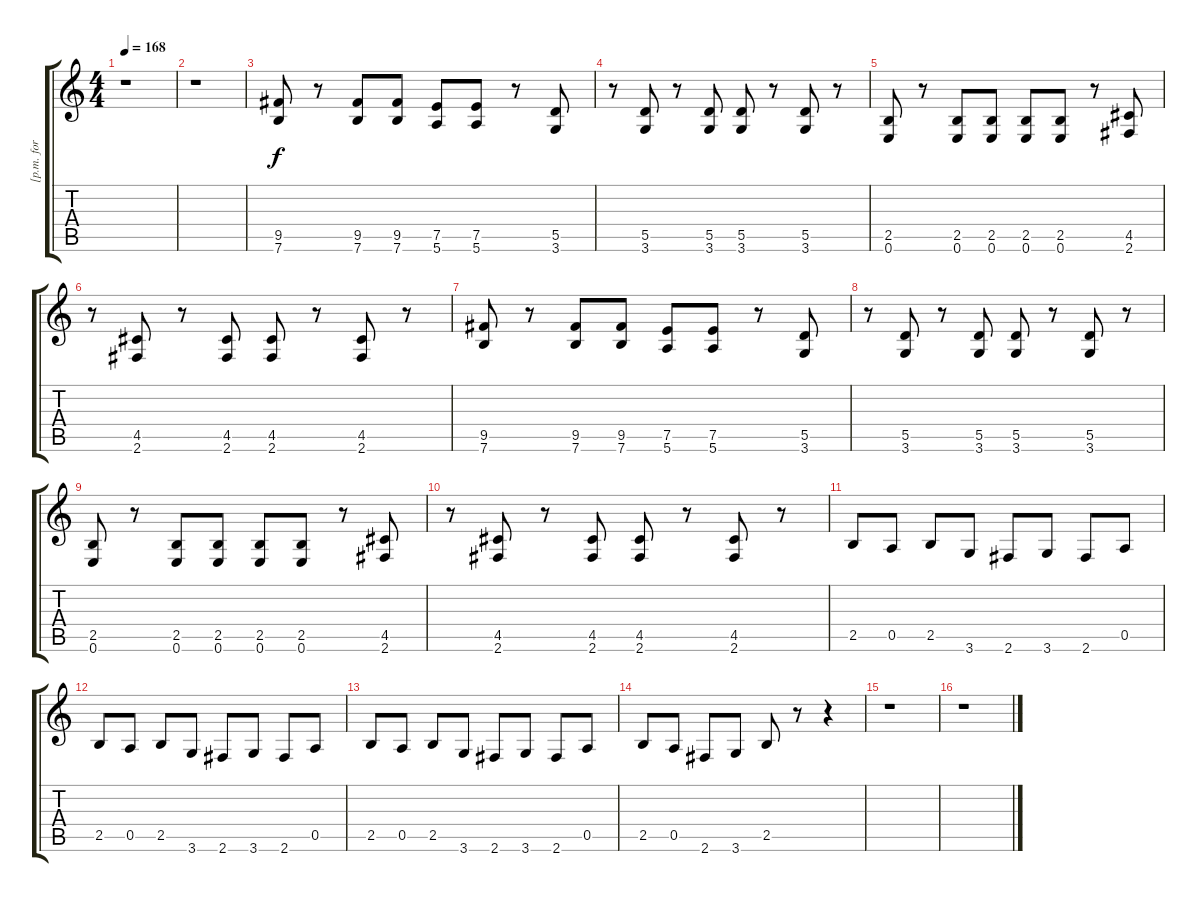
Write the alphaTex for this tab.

\track ("[p.m. for gtr. 1-2 ]" "[p.m. for ") {instrument electricguitarmuted}
\staff {score tabs}
\tuning (E4 B3 G3 D3 A2 E2) {hide}
\ts (4 4)
\tempo 168
\clef g2
\ks c
r.1{dy f} |
r.1 |
(9.5 7.6).8 r.8 (9.5 7.6).8 (9.5 7.6).8 (7.5 5.6).8 (7.5 5.6).8 r.8 (5.5 3.6).8 |
r.8 (5.5 3.6).8 r.8 (5.5 3.6).8 (5.5 3.6).8 r.8 (5.5 3.6).8 r.8 |
(2.5 0.6).8 r.8 (2.5 0.6).8 (2.5 0.6).8 (2.5 0.6).8 (2.5 0.6).8 r.8 (4.5 2.6).8 |
r.8 (4.5 2.6).8 r.8 (4.5 2.6).8 (4.5 2.6).8 r.8 (4.5 2.6).8 r.8 |
(9.5 7.6).8 r.8 (9.5 7.6).8 (9.5 7.6).8 (7.5 5.6).8 (7.5 5.6).8 r.8 (5.5 3.6).8 |
r.8 (5.5 3.6).8 r.8 (5.5 3.6).8 (5.5 3.6).8 r.8 (5.5 3.6).8 r.8 |
(2.5 0.6).8 r.8 (2.5 0.6).8 (2.5 0.6).8 (2.5 0.6).8 (2.5 0.6).8 r.8 (4.5 2.6).8 |
r.8 (4.5 2.6).8 r.8 (4.5 2.6).8 (4.5 2.6).8 r.8 (4.5 2.6).8 r.8 |
2.5.8 0.5.8 2.5.8 3.6.8 2.6.8 3.6.8 2.6.8 0.5.8 |
2.5.8 0.5.8 2.5.8 3.6.8 2.6.8 3.6.8 2.6.8 0.5.8 |
2.5.8 0.5.8 2.5.8 3.6.8 2.6.8 3.6.8 2.6.8 0.5.8 |
2.5.8 0.5.8 2.6.8 3.6.8 2.5.8 r.8 r.4 |
r.1 |
r.1
